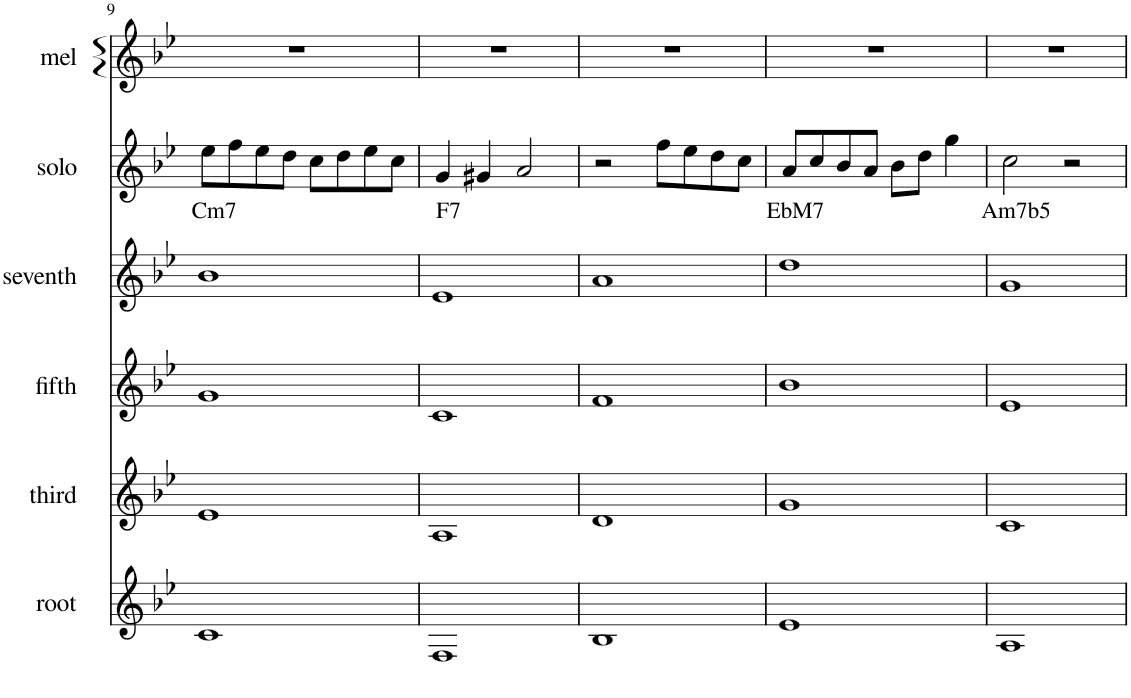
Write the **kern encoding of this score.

**kern	**kern	**kern	**kern	**kern	**text	**kern
*part6	*part5	*part4	*part3	*part2	*part2	*part1
*staff6	*staff5	*staff4	*staff3	*staff2	*staff2	*staff1
*I"root	*I"third	*I"fifth	*I"seventh	*I"solo	*	*I"mel
*I'root	*I'third	*I'fifth	*I'seventh	*I'solo	*	*I'mel
!!LO:PB:g=z
*clefG2	*clefG2	*clefG2	*clefG2	*clefG2	*	*clefG2
*k[b-e-]	*k[b-e-]	*k[b-e-]	*k[b-e-]	*k[b-e-]	*	*k[b-e-]
*M4/4	*M4/4	*M4/4	*M4/4	*M4/4	*	*M4/4
=9	=9	=9	=9	=9	=9	=9
!	!	!	!	!	!LO:LY:b	!
1c	1e-	1g	1b-	8ee-\L	Cm7	1r
.	.	.	.	8ff\	.	.
.	.	.	.	8ee-\	.	.
.	.	.	.	8dd\J	.	.
.	.	.	.	8cc\L	.	.
.	.	.	.	8dd\	.	.
.	.	.	.	8ee-\	.	.
.	.	.	.	8cc\J	.	.
=10	=10	=10	=10	=10	=10	=10
!	!	!	!	!	!LO:LY:b	!
1F	1A	1c	1e-	4g/	F7	1r
.	.	.	.	4g#X/	.	.
.	.	.	.	2a/	.	.
=11	=11	=11	=11	=11	=11	=11
1B-	1d	1f	1a	2r	.	1r
.	.	.	.	8ff\L	.	.
.	.	.	.	8ee-\	.	.
.	.	.	.	8dd\	.	.
.	.	.	.	8cc\J	.	.
=12	=12	=12	=12	=12	=12	=12
!	!	!	!	!	!LO:LY:b	!
1e-	1g	1b-	1dd	8a/L	EbM7	1r
.	.	.	.	8cc/	.	.
.	.	.	.	8b-/	.	.
.	.	.	.	8a/J	.	.
.	.	.	.	8b-\L	.	.
.	.	.	.	8dd\J	.	.
.	.	.	.	4gg\	.	.
=13	=13	=13	=13	=13	=13	=13
!	!	!	!	!	!LO:LY:b	!
1A	1c	1e-	1g	2cc\	Am7b5	1r
.	.	.	.	2r	.	.
=	=	=	=	=	=	=
*-	*-	*-	*-	*-	*-	*-
